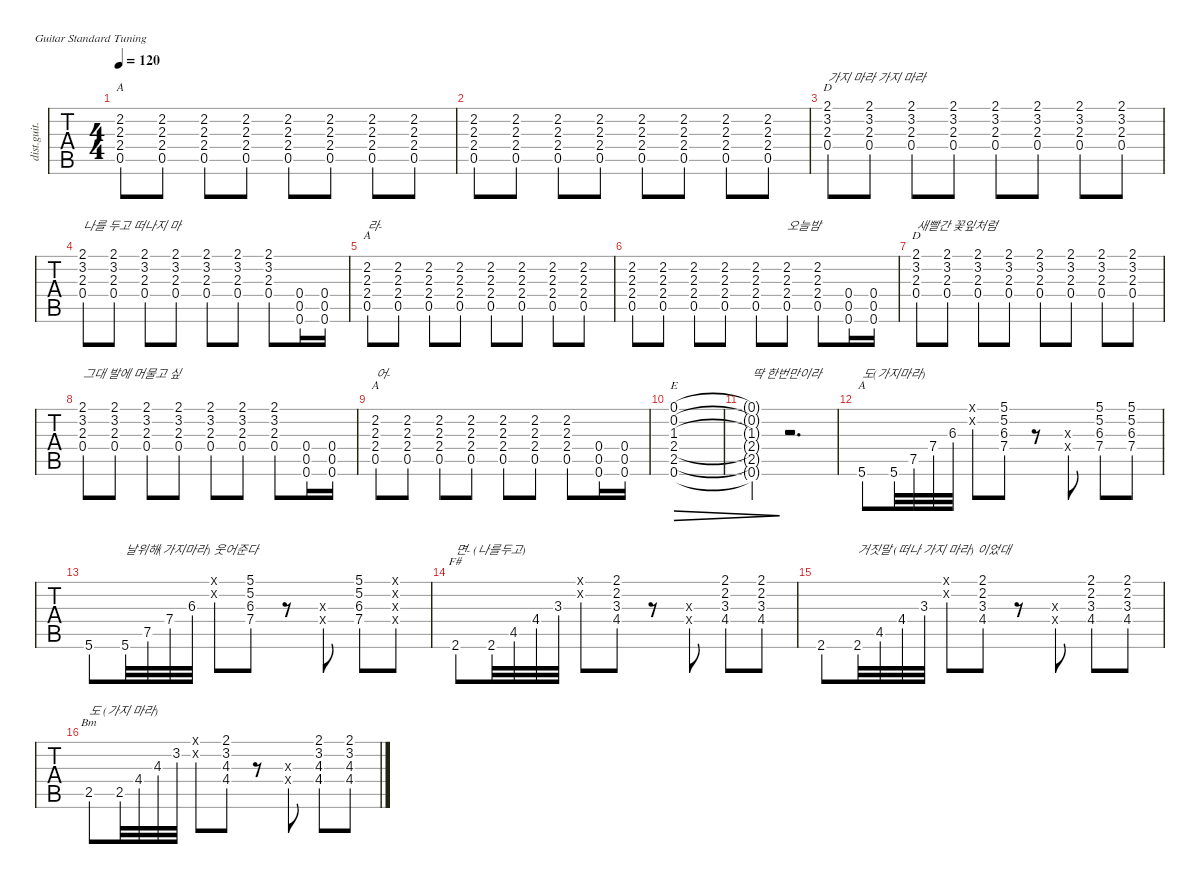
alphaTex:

\defaultSystemsLayout 4
\hideDynamics
\bracketExtendMode nobrackets
\track ("Distortion Guitar" "dist.guit.") {instrument distortionguitar}
\staff {tabs}
\tuning (E4 B3 G3 D3 A2 E2)
\chord ("A" x 2 2 2 0 x) {showdiagram false showfingering false barre (2 2)}
\chord ("D" 2 3 2 0 x x) {showdiagram false showfingering false barre 2}
\chord ("E" 0 0 1 2 2 0) {showdiagram false showfingering false}
\chord ("A" x x x x x 5) {showdiagram false showfingering false}
\chord ("F#" x x x x x 2) {showdiagram false showfingering false}
\chord ("Bm" x x x x 2 x) {showdiagram false showfingering false}
\ts (4 4)
\tempo 120
\clef g2
\ks c
(2.2{acc #} 2.3 2.4 0.5).8{ch "A" dy mf} (2.2{acc #} 2.3 2.4 0.5).8 (2.2{acc #} 2.3 2.4 0.5).8 (2.2{acc #} 2.3 2.4 0.5).8 (2.2{acc #} 2.3 2.4 0.5).8 (2.2{acc #} 2.3 2.4 0.5).8 (2.2{acc #} 2.3 2.4 0.5).8 (2.2{acc #} 2.3 2.4 0.5).8 |
(2.2{acc #} 2.3 2.4 0.5).8 (2.2{acc #} 2.3 2.4 0.5).8 (2.2{acc #} 2.3 2.4 0.5).8 (2.2{acc #} 2.3 2.4 0.5).8 (2.2{acc #} 2.3 2.4 0.5).8 (2.2{acc #} 2.3 2.4 0.5).8 (2.2{acc #} 2.3 2.4 0.5).8 (2.2{acc #} 2.3 2.4 0.5).8 |
(2.1{acc #} 0.4 3.2 2.3).8{ch "D" txt "가지 마라 가지 마라"} (2.1{acc #} 0.4 3.2 2.3).8 (2.1{acc #} 0.4 3.2 2.3).8 (2.1{acc #} 0.4 3.2 2.3).8 (2.1{acc #} 0.4 3.2 2.3).8 (2.1{acc #} 0.4 3.2 2.3).8 (2.1{acc #} 0.4 3.2 2.3).8 (2.1{acc #} 0.4 3.2 2.3).8 |
(2.1{acc #} 0.4 3.2 2.3).8{txt "나를 두고 떠나지 마"} (2.1{acc #} 0.4 3.2 2.3).8 (2.1{acc #} 0.4 3.2 2.3).8 (2.1{acc #} 0.4 3.2 2.3).8 (2.1{acc #} 0.4 3.2 2.3).8 (2.1{acc #} 0.4 3.2 2.3).8 (2.1{acc #} 3.2 2.3 0.4).8 (0.6 0.4 0.5).16 (0.6 0.5 0.4).16 |
(2.2{acc #} 2.3 2.4 0.5).8{ch "A" txt "라-"} (2.2{acc #} 2.3 2.4 0.5).8 (2.2{acc #} 2.3 2.4 0.5).8 (2.2{acc #} 2.3 2.4 0.5).8 (2.2{acc #} 2.3 2.4 0.5).8 (2.2{acc #} 2.3 2.4 0.5).8 (2.2{acc #} 2.3 2.4 0.5).8 (2.2{acc #} 2.3 2.4 0.5).8 |
(2.2{acc #} 2.3 2.4 0.5).8 (2.2{acc #} 2.3 2.4 0.5).8 (2.2{acc #} 2.3 2.4 0.5).8 (2.2{acc #} 2.3 2.4 0.5).8 (2.2{acc #} 2.3 2.4 0.5).8 (2.2{acc #} 2.3 2.4 0.5).8{txt "오늘밤"} (2.2{acc #} 2.3 2.4 0.5).8 (0.4 0.5 0.6).16 (0.4 0.5 0.6).16 |
(2.1{acc #} 0.4 3.2 2.3).8{ch "D" txt "새빨간 꽃잎처럼"} (2.1{acc #} 0.4 3.2 2.3).8 (2.1{acc #} 0.4 3.2 2.3).8 (2.1{acc #} 0.4 3.2 2.3).8 (2.1{acc #} 0.4 3.2 2.3).8 (2.1{acc #} 0.4 3.2 2.3).8 (2.1{acc #} 0.4 3.2 2.3).8 (2.1{acc #} 0.4 3.2 2.3).8 |
(2.1{acc #} 0.4 3.2 2.3).8{txt "그대 발에 머물고 싶"} (2.1{acc #} 0.4 3.2 2.3).8 (2.1{acc #} 0.4 3.2 2.3).8 (2.1{acc #} 0.4 3.2 2.3).8 (2.1{acc #} 0.4 3.2 2.3).8 (2.1{acc #} 0.4 3.2 2.3).8 (2.1{acc #} 3.2 2.3 0.4).8 (0.6 0.4 0.5).16 (0.6 0.5 0.4).16 |
(2.2{acc #} 2.3 2.4 0.5).8{ch "A" txt "어-"} (2.2{acc #} 2.3 2.4 0.5).8 (2.2{acc #} 2.3 2.4 0.5).8 (2.2{acc #} 2.3 2.4 0.5).8 (2.2{acc #} 2.3 2.4 0.5).8 (2.2{acc #} 2.3 2.4 0.5).8 (2.2{acc #} 2.3 2.4 0.5).8 (0.4 0.5 0.6).16 (0.4 0.5 0.6).16 |
(0.1 0.2 1.3{acc #} 2.4 2.5 0.6).1{ch "E" dec} |
(0.1{t} 0.2{t} 1.3{t acc #} 2.4{t} 2.5{t} 0.6{t}).4{txt "딱 한번만이라" dec} r.2{d} |
5.6.8{ch "A" txt "도(가지마라)" instrument distortionguitar} 5.6.32 7.5.32 7.4.32 6.3{acc #}.32 (0.2{x} 0.1{x}).8 (5.1 5.2 6.3{acc #} 7.4).8 r.8 (0.4{x} 0.3{x}).8 (5.1 5.2 6.3{acc #} 7.4).8 (7.4 6.3{acc #} 5.2 5.1).8 |
5.6.8 5.6.32{txt "날위해(가지마라) 웃어준다"} 7.5.32 7.4.32 6.3{acc #}.32 (0.2{x} 0.1{x}).8 (5.1 5.2 6.3{acc #} 7.4).8 r.8 (0.4{x} 0.3{x}).8 (5.1 5.2 6.3{acc #} 7.4).8 (7.4{x} 6.3{x acc #} 5.2{x} 5.1{x}).8 |
2.6{acc #}.8{ch "F#" txt "면- (나를두고)"} 2.6{acc #}.32 4.5{acc #}.32 4.4{acc #}.32 3.3{acc #}.32 (0.2{x} 0.1{x}).8 (2.1{acc #} 2.2{acc #} 3.3{acc #} 4.4{acc #}).8 r.8 (0.4{x} 0.3{x}).8 (2.1{acc #} 2.2{acc #} 3.3{acc #} 4.4{acc #}).8 (4.4{acc #} 3.3{acc #} 2.2{acc #} 2.1{acc #}).8 |
2.6{acc #}.8 2.6{acc #}.32{txt "거짓말 (떠나 가지 마라) 이었대"} 4.5{acc #}.32 4.4{acc #}.32 3.3{acc #}.32 (0.2{x} 0.1{x}).8 (2.1{acc #} 2.2{acc #} 3.3{acc #} 4.4{acc #}).8 r.8 (0.4{x} 0.3{x}).8 (2.1{acc #} 2.2{acc #} 3.3{acc #} 4.4{acc #}).8 (4.4{acc #} 3.3{acc #} 2.2{acc #} 2.1{acc #}).8 |
2.5.8{ch "Bm" txt "도 (가지 마라)"} 2.5.32 4.4{acc #}.32 4.3.32 3.2.32 (0.2{x} 0.1{x}).8 (2.1{acc #} 3.2 4.3 4.4{acc #}).8 r.8 (0.4{x} 0.3{x}).8 (2.1{acc #} 3.2 4.3 4.4{acc #}).8 (4.4{acc #} 4.3 3.2 2.1{acc #}).8
